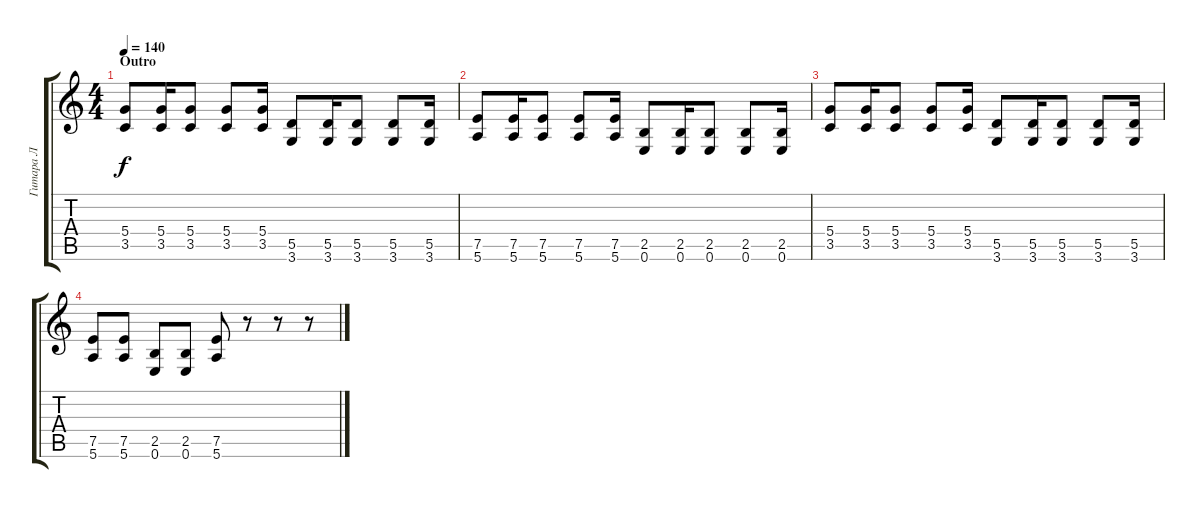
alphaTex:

\track ("Гитара Л" "Гитара Л") {instrument distortionguitar}
\staff {score tabs}
\tuning (E4 B3 G3 D3 A2 E2) {hide}
\ts (4 4)
\section ("" "Outro")
\tempo 140
\clef g2
\ks c
(5.4 3.5).8{dy f} (5.4 3.5).16 (5.4 3.5).8 (5.4 3.5).8 (5.4 3.5).16 (5.5 3.6).8 (5.5 3.6).16 (5.5 3.6).8 (5.5 3.6).8 (5.5 3.6).16 |
(7.5 5.6).8 (7.5 5.6).16 (7.5 5.6).8 (7.5 5.6).8 (7.5 5.6).16 (2.5 0.6).8 (2.5 0.6).16 (2.5 0.6).8 (2.5 0.6).8 (2.5 0.6).16 |
(5.4 3.5).8 (5.4 3.5).16 (5.4 3.5).8 (5.4 3.5).8 (5.4 3.5).16 (5.5 3.6).8 (5.5 3.6).16 (5.5 3.6).8 (5.5 3.6).8 (5.5 3.6).16 |
(7.5 5.6).8 (7.5 5.6).8 (2.5 0.6).8 (2.5 0.6).8 (7.5 5.6).8 r.8 r.8 r.8
